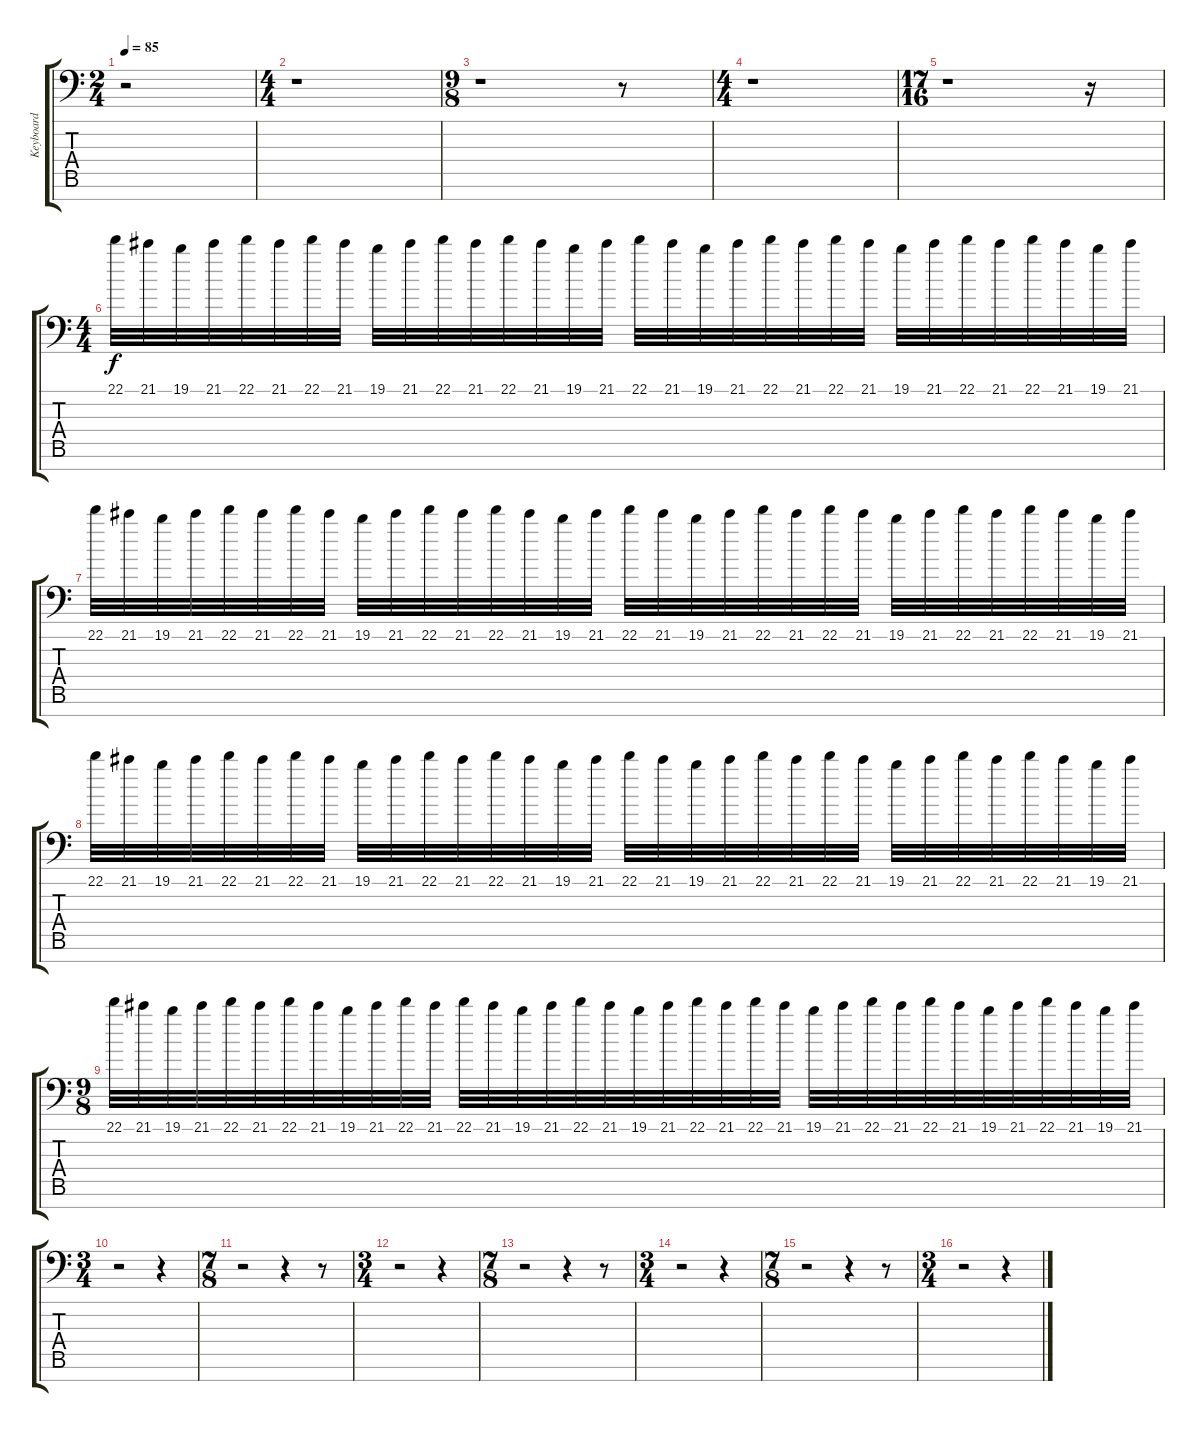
\track ("Keyboard" "Keyboard") {instrument acousticgrandpiano}
\staff {score tabs}
\tuning (E4 B3 G3 D3 A2 E2 C-1) {hide}
\ts (2 4)
\tempo 85
\clef f4
\ks c
r.2{dy f} |
\ts (4 4)
r.1 |
\ts (9 8)
r.1 r.8 |
\ts (4 4)
r.1 |
\ts (17 16)
r.1 r.16 |
\ts (4 4)
22.1.32 21.1.32 19.1.32 21.1.32 22.1.32 21.1.32 22.1.32 21.1.32 19.1.32 21.1.32 22.1.32 21.1.32 22.1.32 21.1.32 19.1.32 21.1.32 22.1.32 21.1.32 19.1.32 21.1.32 22.1.32 21.1.32 22.1.32 21.1.32 19.1.32 21.1.32 22.1.32 21.1.32 22.1.32 21.1.32 19.1.32 21.1.32 |
22.1.32 21.1.32 19.1.32 21.1.32 22.1.32 21.1.32 22.1.32 21.1.32 19.1.32 21.1.32 22.1.32 21.1.32 22.1.32 21.1.32 19.1.32 21.1.32 22.1.32 21.1.32 19.1.32 21.1.32 22.1.32 21.1.32 22.1.32 21.1.32 19.1.32 21.1.32 22.1.32 21.1.32 22.1.32 21.1.32 19.1.32 21.1.32 |
22.1.32 21.1.32 19.1.32 21.1.32 22.1.32 21.1.32 22.1.32 21.1.32 19.1.32 21.1.32 22.1.32 21.1.32 22.1.32 21.1.32 19.1.32 21.1.32 22.1.32 21.1.32 19.1.32 21.1.32 22.1.32 21.1.32 22.1.32 21.1.32 19.1.32 21.1.32 22.1.32 21.1.32 22.1.32 21.1.32 19.1.32 21.1.32 |
\ts (9 8)
22.1.32 21.1.32 19.1.32 21.1.32 22.1.32 21.1.32 22.1.32 21.1.32 19.1.32 21.1.32 22.1.32 21.1.32 22.1.32 21.1.32 19.1.32 21.1.32 22.1.32 21.1.32 19.1.32 21.1.32 22.1.32 21.1.32 22.1.32 21.1.32 19.1.32 21.1.32 22.1.32 21.1.32 22.1.32 21.1.32 19.1.32 21.1.32 22.1.32 21.1.32 19.1.32 21.1.32 |
\ts (3 4)
r.2 r.4 |
\ts (7 8)
r.2 r.4 r.8 |
\ts (3 4)
r.2 r.4 |
\ts (7 8)
r.2 r.4 r.8 |
\ts (3 4)
r.2 r.4 |
\ts (7 8)
r.2 r.4 r.8 |
\ts (3 4)
r.2 r.4
